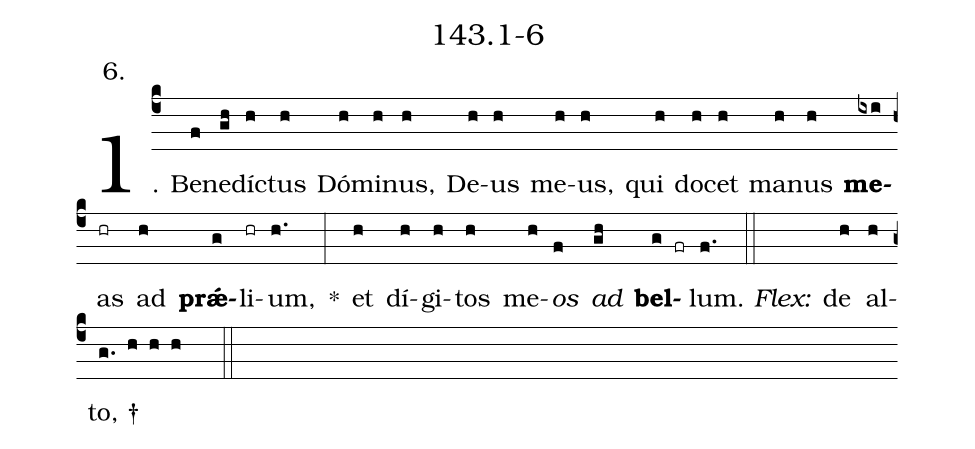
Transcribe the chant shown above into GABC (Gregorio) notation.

name: 143.1-6;
annotation: 6.;
%%
(c4)1. Be(f)ne(gh)díc(h)tus(h) Dó(h)mi(h)nus,(h) De(h)us(h) me(h)us,(h) qui(h) do(h)cet(h) ma(h)nus(h) <b>me</b>(ixi)as(hr) ad(h) <b>prǽ</b>(g)li(hr)um,(h.) *(:) et(h) dí(h)gi(h)tos(h) me(h)<i>os</i>(f) <i>ad</i>(gh) <b>bel</b>(g fr)lum.(f.) (::)
<i>Flex:</i>()  de(h) al(h)to, †(g. h h h  ::)
